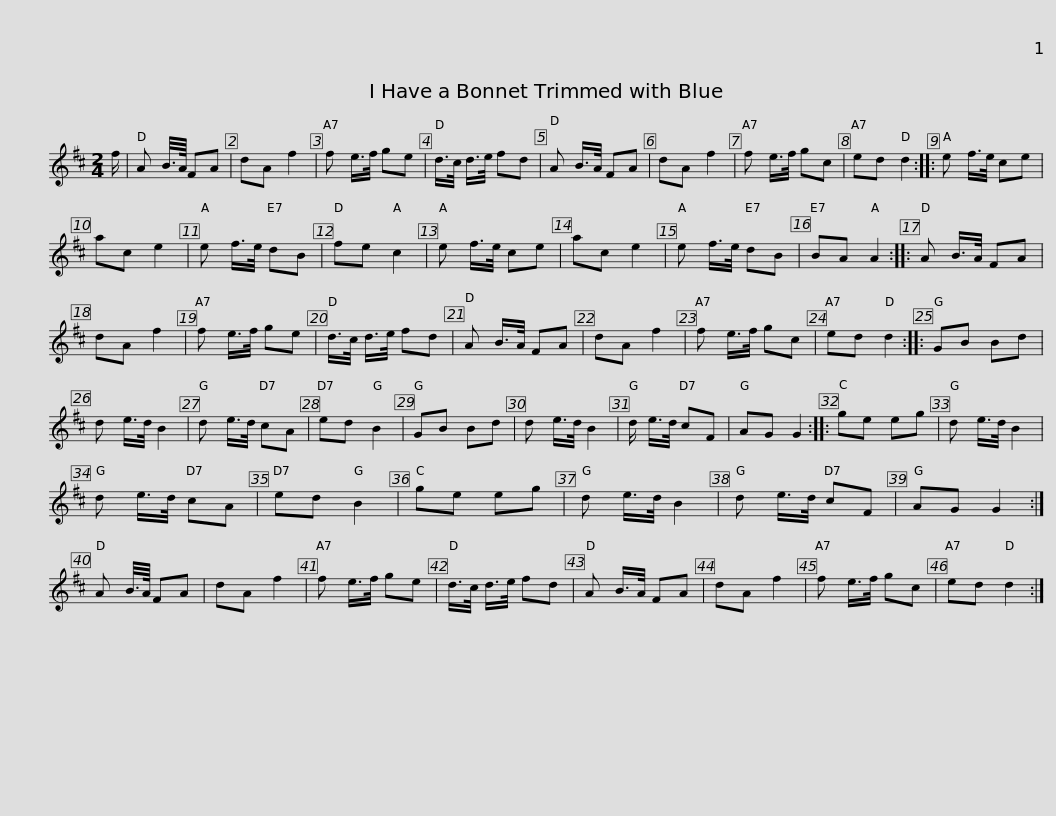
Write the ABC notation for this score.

X:1
L:1/8
M:2/4
I:linebreak $
K:D
V:1 treble
V:1
 f/ | A B/4>A/4 FA | dA f2 | f e/>f/ ge | d/>c/ d/>e/ fd | %5
 A B/>A/ FA | dA f2 | f e/>f/ gc |$ ed d2 :: e f/>e/ ce | %10
 ac e2 | e f/>e/ dB | fe c2 | e f/>e/ ce |$ ac e2 | %15
 e f/>e/ dB | BA A2 :: A B/>A/ FA | dA f2 | f e/>f/ ge | %20
 d/>c/ d/>e/ fd |$ A B/>A/ FA | dA f2 | f e/>f/ gc | ed d2 :: %25
 GB Bd | d e/>d/ B2 | d e/>d/ cA |$ ed B2 | GB Bd | %30
 d e/>d/ B2 | d/ e/>d/ cF | AG G2 :: ge eg | d e/>d/ B2 |$ %35
 d e/>d/ cA | ed B2 | ge eg | d e/>d/ B2 | d e/>d/ cF | %40
 AG G2 :| A B/4>A/4 FA |$ dA f2 | f e/>f/ ge | d/>c/ d/>e/ fd | %45
 A B/>A/ FA | dA f2 | f e/>f/ gc | ed d2 :| %49
